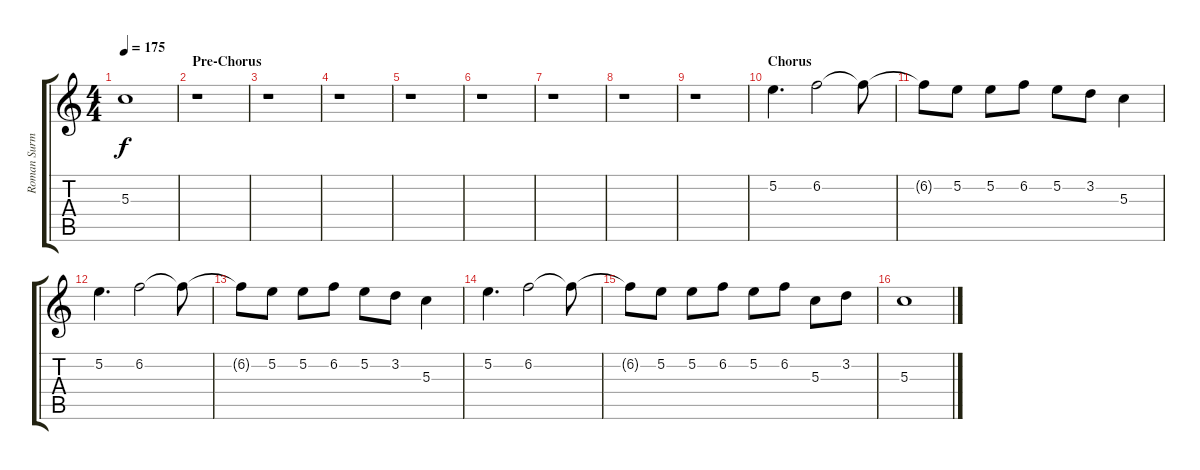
\track ("Roman Surman (Lead)" "Roman Surm") {instrument overdrivenguitar}
\staff {score tabs}
\tuning (E4 B3 G3 D3 A2 E2) {hide}
\ts (4 4)
\tempo 175
\clef g2
\ks c
5.3{t}.1{dy f} |
\section ("" "Pre-Chorus")
r.1 |
r.1 |
r.1 |
r.1 |
r.1 |
r.1 |
r.1 |
r.1 |
\section ("" "Chorus")
5.2.4{d} 6.2.2 6.2{t}.8 |
6.2{t}.8 5.2.8 5.2.8 6.2.8 5.2.8 3.2.8 5.3.4 |
5.2.4{d} 6.2.2 6.2{t}.8 |
6.2{t}.8 5.2.8 5.2.8 6.2.8 5.2.8 3.2.8 5.3.4 |
5.2.4{d} 6.2.2 6.2{t}.8 |
6.2{t}.8 5.2.8 5.2.8 6.2.8 5.2.8 6.2.8 5.3.8 3.2.8 |
5.3.1
